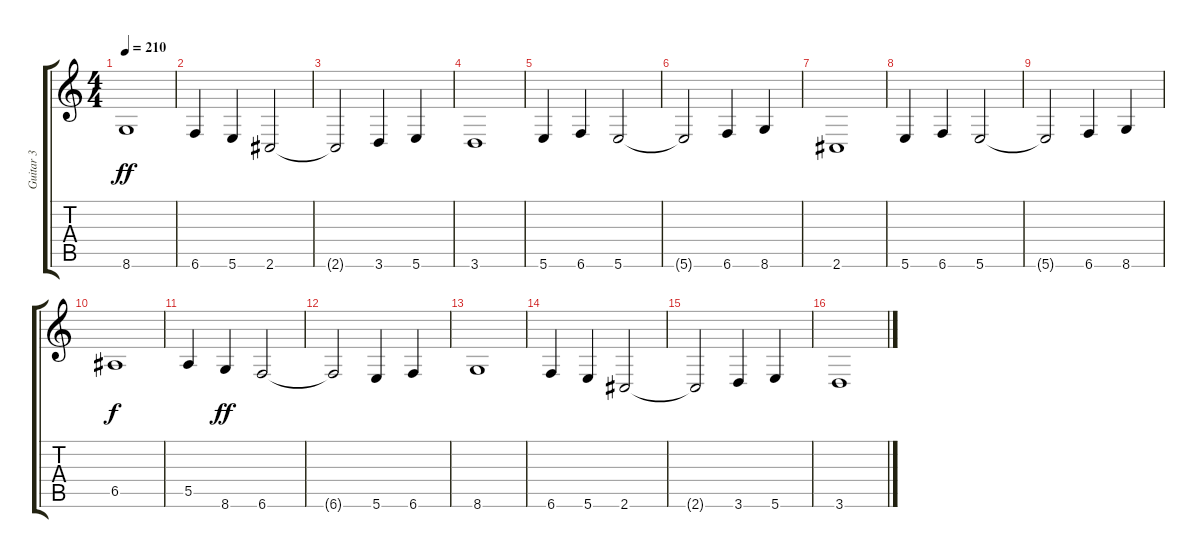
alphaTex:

\track ("Guitar 3" "Guitar 3") {instrument distortionguitar}
\staff {score tabs}
\tuning (B3 Gb3 D3 A2 E2 B1) {hide}
\ts (4 4)
\tempo 210
\clef g2
\ks c
8.6.1{dy ff} |
6.6.4 5.6.4 2.6.2 |
2.6{t}.2 3.6.4 5.6.4 |
3.6.1 |
5.6.4 6.6.4 5.6.2 |
5.6{t}.2 6.6.4 8.6.4 |
2.6.1 |
5.6.4 6.6.4 5.6.2 |
5.6{t}.2 6.6.4 8.6.4 |
6.5.1{dy f} |
5.5.4 8.6.4{dy ff} 6.6.2 |
6.6{t}.2 5.6.4 6.6.4 |
8.6.1 |
6.6.4 5.6.4 2.6.2 |
2.6{t}.2 3.6.4 5.6.4 |
3.6.1{volume 10}
